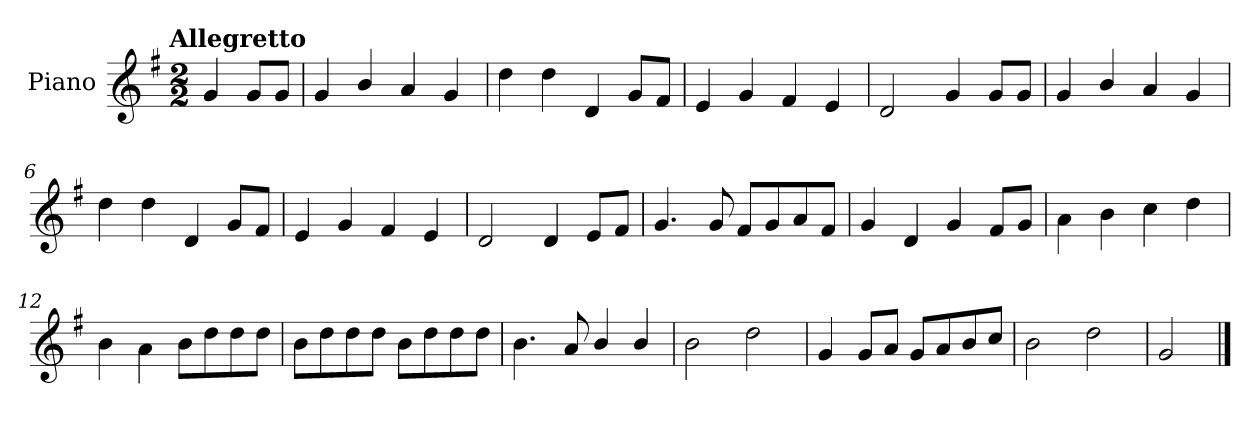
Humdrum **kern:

**kern
*part1
*staff1
*I"Piano
*I'Pno.
*clefG2
*k[f#]
!!LO:TX:omd:t=Allegretto
*M2/2
*MM116
=
4g/
8g/L
8g/J
=1
4g/
4b/
4a/
4g/
=2
4dd\
4dd\
4d/
8g/L
8f#/J
=3
4e/
4g/
4f#/
4e/
=4
2d/
4g/
8g/L
8g/J
!!LO:LB:g=z
=5
4g/
4b/
4a/
4g/
=6
4dd\
4dd\
4d/
8g/L
8f#/J
=7
4e/
4g/
4f#/
4e/
=8
2d/
4d/
8e/L
8f#/J
=9
4.g/
8g/
8f#/L
8g/
8a/
8f#/J
!!LO:LB:g=z
=10
4g/
4d/
4g/
8f#/L
8g/J
=11
4a\
4b\
4cc\
4dd\
=12
4b\
4a\
8b\L
8dd\
8dd\
8dd\J
=13
8b\L
8dd\
8dd\
8dd\J
8b\L
8dd\
8dd\
8dd\J
!!LO:LB:g=z
=14
4.b\
8a/
4b/
4b/
=15
2b\
2dd\
=16
4g/
8g/L
8a/J
8g/L
8a/
8b/
8cc/J
=17
2b\
2dd\
=18
2g/
==
*-
